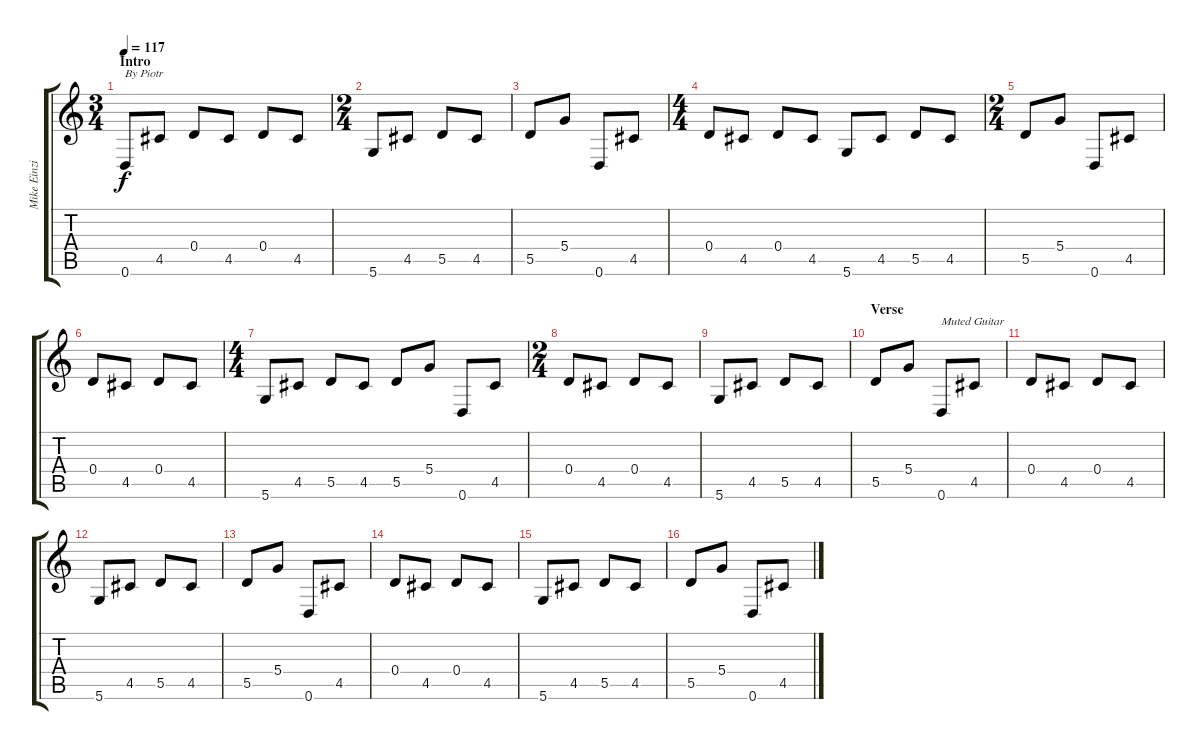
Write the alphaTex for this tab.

\track ("Mike Einziger-guitar" "Mike Einzi") {instrument acousticguitarsteel}
\staff {score tabs}
\tuning (E4 B3 G3 D3 A2 D2) {hide}
\ts (3 4)
\section ("" "Intro")
\tempo 117
\clef g2
\ks c
0.6.8{txt "By Piotr" dy f instrument acousticguitarsteel} 4.5.8 0.4.8 4.5.8 0.4.8 4.5.8 |
\ts (2 4)
5.6.8 4.5.8 5.5.8 4.5.8 |
5.5.8 5.4.8 0.6.8 4.5.8 |
\ts (4 4)
0.4.8 4.5.8 0.4.8 4.5.8 5.6.8 4.5.8 5.5.8 4.5.8 |
\ts (2 4)
5.5.8 5.4.8 0.6.8 4.5.8 |
0.4.8 4.5.8 0.4.8 4.5.8 |
\ts (4 4)
5.6.8 4.5.8 5.5.8 4.5.8 5.5.8 5.4.8 0.6.8 4.5.8 |
\ts (2 4)
0.4.8 4.5.8 0.4.8 4.5.8 |
5.6.8 4.5.8 5.5.8 4.5.8 |
\section ("" "Verse")
5.5.8 5.4.8 0.6.8{txt "Muted Guitar" instrument electricguitarmuted} 4.5.8 |
0.4.8 4.5.8 0.4.8 4.5.8 |
5.6.8 4.5.8 5.5.8 4.5.8 |
5.5.8 5.4.8 0.6.8 4.5.8 |
0.4.8 4.5.8 0.4.8 4.5.8 |
5.6.8 4.5.8 5.5.8 4.5.8 |
5.5.8 5.4.8 0.6.8 4.5.8
